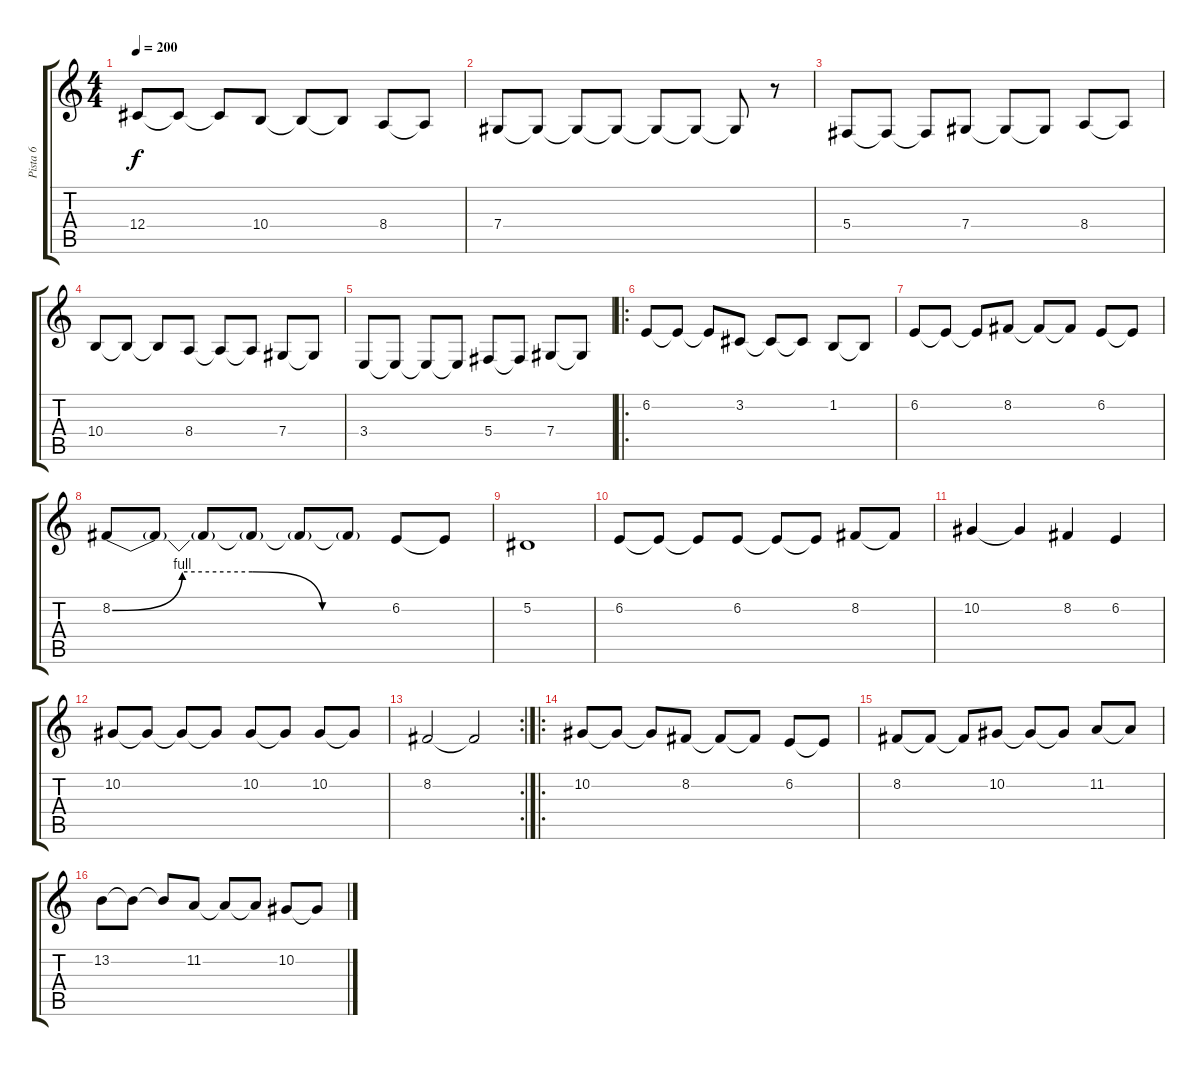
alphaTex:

\track ("Pista 6" "Pista 6") {instrument frenchhorn}
\staff {score tabs}
\tuning (Eb4 Bb3 Gb3 Db3 Ab2 Eb2) {hide}
\ts (4 4)
\tempo 200
\clef g2
\ks c
12.4.8{dy f} 12.4{t}.8 12.4{t}.8 10.4.8 10.4{t}.8 10.4{t}.8 8.4.8 8.4{t}.8 |
7.4.8 7.4{t}.8 7.4{t}.8 7.4{t}.8 7.4{t}.8 7.4{t}.8 7.4{t}.8 r.8 |
5.4.8 5.4{t}.8 5.4{t}.8 7.4.8 7.4{t}.8 7.4{t}.8 8.4.8 8.4{t}.8 |
10.4.8 10.4{t}.8 10.4{t}.8 8.4.8 8.4{t}.8 8.4{t}.8 7.4.8 7.4{t}.8 |
3.4.8 3.4{t}.8 3.4{t}.8 3.4{t}.8 5.4.8 5.4{t}.8 7.4.8 7.4{t}.8 |
\ro
6.2.8 6.2{t}.8 6.2{t}.8 3.2.8 3.2{t}.8 3.2{t}.8 1.2.8 1.2{t}.8 |
6.2.8 6.2{t}.8 6.2{t}.8 8.2.8 8.2{t}.8 8.2{t}.8 6.2.8 6.2{t}.8 |
8.2{be (custom 0 0 15 4 30 4 45 0 60 0)}.8 8.2{t}.8 8.2{t}.8 8.2{t}.8 8.2{t}.8 8.2{t}.8 6.2.8 6.2{t}.8 |
5.2.1 |
6.2.8 6.2{t}.8 6.2{t}.8 6.2.8 6.2{t}.8 6.2{t}.8 8.2.8 8.2{t}.8 |
10.2.4 10.2{t}.4 8.2.4 6.2.4 |
10.2.8 10.2{t}.8 10.2{t}.8 10.2{t}.8 10.2.8 10.2{t}.8 10.2.8 10.2{t}.8 |
\rc 2
8.2.2 8.2{t}.2 |
\ro
10.2.8 10.2{t}.8 10.2{t}.8 8.2.8 8.2{t}.8 8.2{t}.8 6.2.8 6.2{t}.8 |
8.2.8 8.2{t}.8 8.2{t}.8 10.2.8 10.2{t}.8 10.2{t}.8 11.2.8 11.2{t}.8 |
13.2.8 13.2{t}.8 13.2{t}.8 11.2.8 11.2{t}.8 11.2{t}.8 10.2.8 10.2{t}.8
